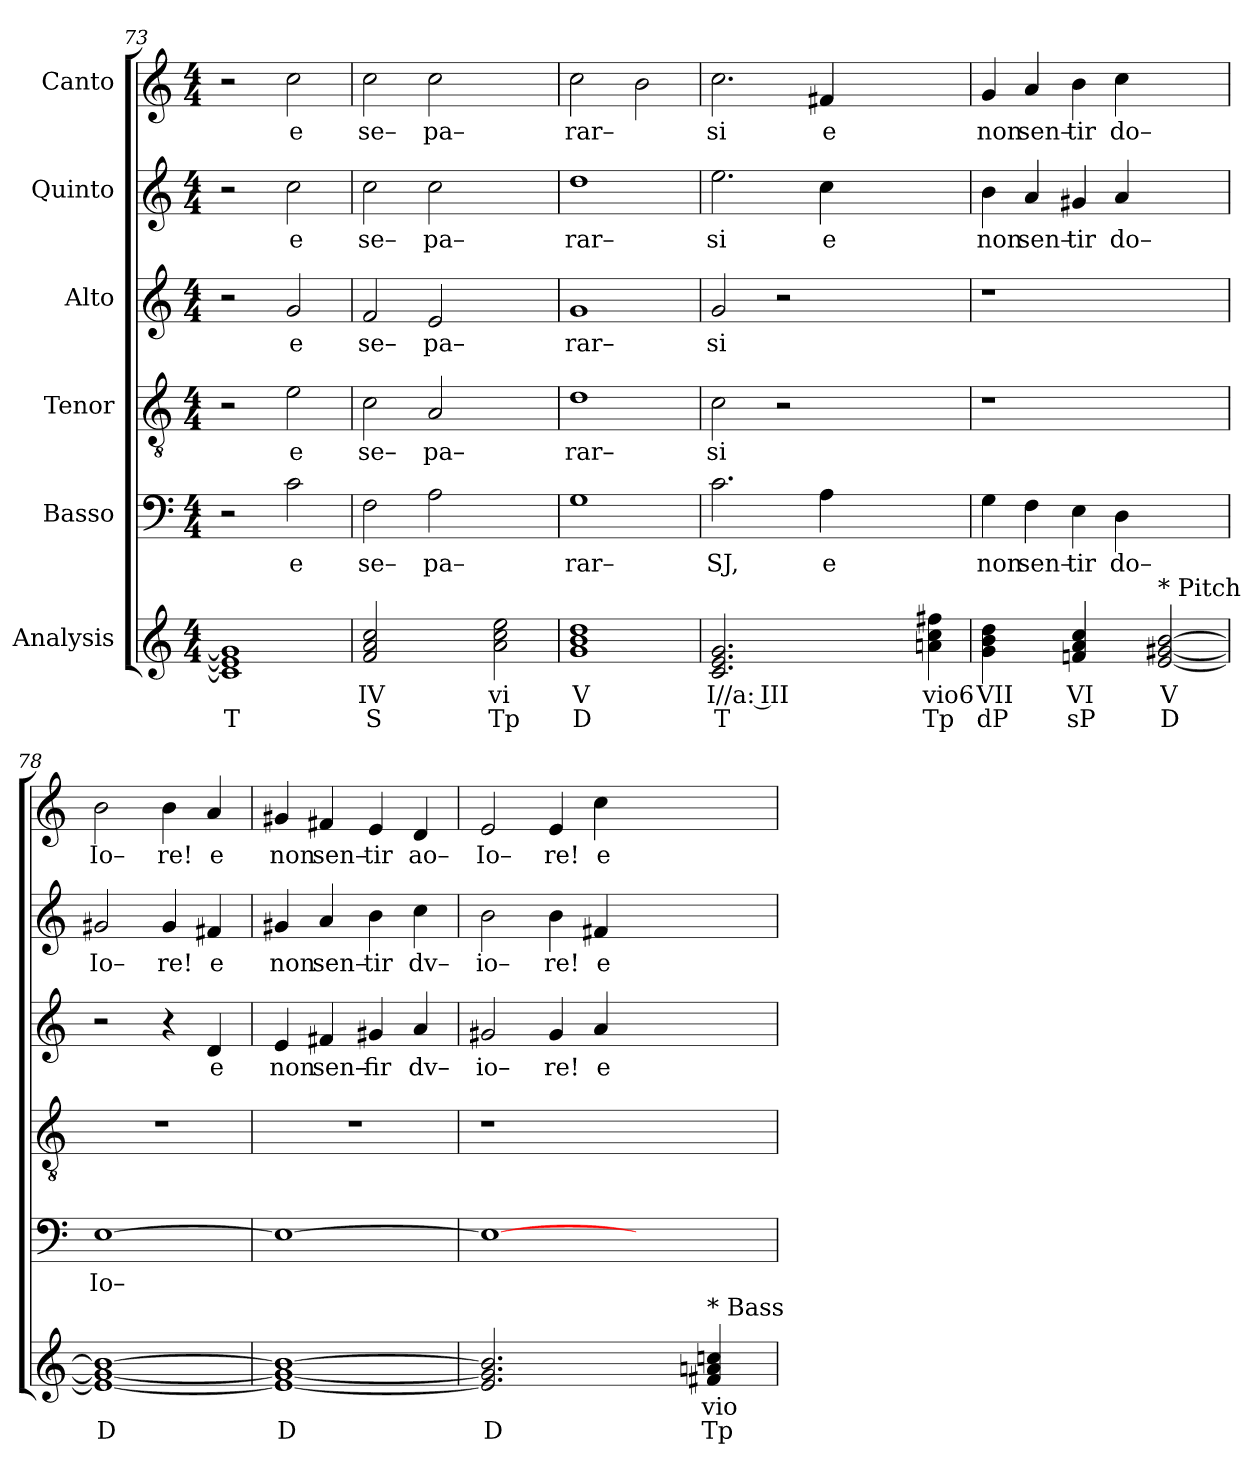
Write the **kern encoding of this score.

**kern	**text	**text	**kern	**text	**kern	**text	**kern	**text	**kern	**text	**kern	**text
*part6	*part6	*part6	*part5	*part5	*part4	*part4	*part3	*part3	*part2	*part2	*part1	*part1
*staff6	*staff6	*staff6	*staff5	*staff5	*staff4	*staff4	*staff3	*staff3	*staff2	*staff2	*staff1	*staff1
*I"Analysis	*	*	*I"Basso	*	*I"Tenor	*	*I"Alto	*	*I"Quinto	*	*I"Canto	*
*	*	*	*clefF4	*	*clefGv2	*	*clefG2	*	*clefG2	*	*clefG2	*
*k[]	*	*	*k[]	*	*k[]	*	*k[]	*	*k[]	*	*k[]	*
*M4/4	*	*	*M4/4	*	*M4/4	*	*M4/4	*	*M4/4	*	*M4/4	*
=73	=73	=73	=73	=73	=73	=73	=73	=73	=73	=73	=73	=73
1c] 1e] 1g]	.	T	2r	.	2r	.	2r	.	2r	.	2r	.
!	!	!	!	!LO:LY:b	!	!	!	!	!	!	!	!
!	!	!	!	!	!	!LO:LY:b	!	!	!	!	!	!
!	!	!	!	!	!	!	!	!LO:LY:b	!	!	!	!
!	!	!	!	!	!	!	!	!	!	!LO:LY:b	!	!
!	!	!	!	!	!	!	!	!	!	!	!	!LO:LY:b
.	.	.	2c\	e	2e\	e	2g/	e	2cc\	e	2cc\	e
=74	=74	=74	=74	=74	=74	=74	=74	=74	=74	=74	=74	=74
!	!	!	!	!LO:LY:b	!	!	!	!	!	!	!	!
!	!	!	!	!	!	!LO:LY:b	!	!	!	!	!	!
!	!	!	!	!	!	!	!	!LO:LY:b	!	!	!	!
!	!	!	!	!	!	!	!	!	!	!LO:LY:b	!	!
!	!	!	!	!	!	!	!	!	!	!	!	!LO:LY:b
2f 2a 2cc	IV	S	2F\	se–	2c\	se–	2f/	se–	2cc\	se–	2cc\	se–
!	!	!	!	!LO:LY:b	!	!	!	!	!	!	!	!
!	!	!	!	!	!	!LO:LY:b	!	!	!	!	!	!
!	!	!	!	!	!	!	!	!LO:LY:b	!	!	!	!
!	!	!	!	!	!	!	!	!	!	!LO:LY:b	!	!
!	!	!	!	!	!	!	!	!	!	!	!	!LO:LY:b
2ryy	.	.	2A\	pa–	2A/	pa–	2e/	pa–	2cc\	pa–	2cc\	pa–
2a 2cc 2ee	vi	Tp	2ryy	.	2ryy	.	2ryy	.	2ryy	.	2ryy	.
=75	=75	=75	=75	=75	=75	=75	=75	=75	=75	=75	=75	=75
!	!	!	!	!LO:LY:b	!	!	!	!	!	!	!	!
!	!	!	!	!	!	!LO:LY:b	!	!	!	!	!	!
!	!	!	!	!	!	!	!	!LO:LY:b	!	!	!	!
!	!	!	!	!	!	!	!	!	!	!LO:LY:b	!	!
!	!	!	!	!	!	!	!	!	!	!	!	!LO:LY:b
1g 1b 1dd	V	D	1G	rar–	1d	rar–	1g	rar–	1dd	rar–	2cc\	rar–
.	.	.	.	.	.	.	.	.	.	.	2b\	.
=76	=76	=76	=76	=76	=76	=76	=76	=76	=76	=76	=76	=76
!	!	!	!	!LO:LY:b	!	!	!	!	!	!	!	!
!	!	!	!	!	!	!LO:LY:b	!	!	!	!	!	!
!	!	!	!	!	!	!	!	!LO:LY:b	!	!	!	!
!	!	!	!	!	!	!	!	!	!	!LO:LY:b	!	!
!	!	!	!	!	!	!	!	!	!	!	!	!LO:LY:b
2.c 2.e 2.g	I//a: III	T	2.c\	SJ,	2c\	si	2g/	si	2.ee\	si	2.cc\	si
.	.	.	.	.	2r	.	2r	.	.	.	.	.
!	!	!	!	!LO:LY:b	!	!	!	!	!	!	!	!
!	!	!	!	!	!	!	!	!	!	!LO:LY:b	!	!
!	!	!	!	!	!	!	!	!	!	!	!	!LO:LY:b
2.ryy	.	.	4A\	e	.	.	.	.	4cc\	e	4f#X/	e
.	.	.	2.ryy	.	2.ryy	.	2.ryy	.	2.ryy	.	2.ryy	.
4an 4cc 4ff#X	vio6	Tp	.	.	.	.	.	.	.	.	.	.
=77	=77	=77	=77	=77	=77	=77	=77	=77	=77	=77	=77	=77
!	!	!	!	!LO:LY:b	!	!	!	!	!	!	!	!
!	!	!	!	!	!	!	!	!	!	!LO:LY:b	!	!
!	!	!	!	!	!	!	!	!	!	!	!	!LO:LY:b
4g 4b 4dd	VII	dP	4G\	non	1r	.	1r	.	4b\	non	4g/	non
!	!	!	!	!LO:LY:b	!	!	!	!	!	!	!	!
!	!	!	!	!	!	!	!	!	!	!LO:LY:b	!	!
!	!	!	!	!	!	!	!	!	!	!	!	!LO:LY:b
4ryy	.	.	4F\	sen–	.	.	.	.	4a/	sen–	4a/	sen–
!	!	!	!	!LO:LY:b	!	!	!	!	!	!	!	!
!	!	!	!	!	!	!	!	!	!	!LO:LY:b	!	!
!	!	!	!	!	!	!	!	!	!	!	!	!LO:LY:b
4fn 4a 4cc	VI	sP	4E\	tir	.	.	.	.	4g#X/	tir	4b\	tir
!	!	!	!	!LO:LY:b	!	!	!	!	!	!	!	!
!	!	!	!	!	!	!	!	!	!	!LO:LY:b	!	!
!	!	!	!	!	!	!	!	!	!	!	!	!LO:LY:b
4ryy	.	.	4D\	do–	.	.	.	.	4a/	do–	4cc\	do–
!LO:TX:a:t=* Pitch	!	!	!	!	!	!	!	!	!	!	!	!
[2e [2g#X [2b	V	D	2ryy	.	2ryy	.	2ryy	.	2ryy	.	2ryy	.
=78	=78	=78	=78	=78	=78	=78	=78	=78	=78	=78	=78	=78
!	!	!	!	!LO:LY:b	!	!	!	!	!	!	!	!
!	!	!	!	!	!	!	!	!	!	!LO:LY:b	!	!
!	!	!	!	!	!	!	!	!	!	!	!	!LO:LY:b
1e_ 1g#_ 1b_	.	D	[1E	Io–	1r	.	2r	.	2g#X/	Io–	2b\	Io–
!	!	!	!	!	!	!	!	!	!	!LO:LY:b	!	!
!	!	!	!	!	!	!	!	!	!	!	!	!LO:LY:b
.	.	.	.	.	.	.	4r	.	4g#/	re!	4b\	re!
!	!	!	!	!	!	!	!	!LO:LY:b	!	!	!	!
!	!	!	!	!	!	!	!	!	!	!LO:LY:b	!	!
!	!	!	!	!	!	!	!	!	!	!	!	!LO:LY:b
.	.	.	.	.	.	.	4d/	e	4f#X/	e	4a/	e
=79	=79	=79	=79	=79	=79	=79	=79	=79	=79	=79	=79	=79
!	!	!	!	!	!	!	!	!LO:LY:b	!	!	!	!
!	!	!	!	!	!	!	!	!	!	!LO:LY:b	!	!
!	!	!	!	!	!	!	!	!	!	!	!	!LO:LY:b
1e_ 1g#_ 1b_	.	D	1E_	.	1r	.	4e/	non	4g#X/	non	4g#X/	non
!	!	!	!	!	!	!	!	!LO:LY:b	!	!	!	!
!	!	!	!	!	!	!	!	!	!	!LO:LY:b	!	!
!	!	!	!	!	!	!	!	!	!	!	!	!LO:LY:b
.	.	.	.	.	.	.	4f#X/	sen–	4a/	sen–	4f#X/	sen–
!	!	!	!	!	!	!	!	!LO:LY:b	!	!	!	!
!	!	!	!	!	!	!	!	!	!	!LO:LY:b	!	!
!	!	!	!	!	!	!	!	!	!	!	!	!LO:LY:b
.	.	.	.	.	.	.	4g#X/	fir	4b\	tir	4e/	tir
!	!	!	!	!	!	!	!	!LO:LY:b	!	!	!	!
!	!	!	!	!	!	!	!	!	!	!LO:LY:b	!	!
!	!	!	!	!	!	!	!	!	!	!	!	!LO:LY:b
.	.	.	.	.	.	.	4a/	dv–	4cc\	dv–	4d/	ao–
=80	=80	=80	=80	=80	=80	=80	=80	=80	=80	=80	=80	=80
!	!	!	!	!	!	!	!	!LO:LY:b	!	!	!	!
!	!	!	!	!	!	!	!	!	!	!LO:LY:b	!	!
!	!	!	!	!	!	!	!	!	!	!	!	!LO:LY:b
2.e] 2.g#] 2.b]	.	D	1E_	.	1r	.	2g#X/	io–	2b\	io–	2e/	Io–
!	!	!	!	!	!	!	!	!LO:LY:b	!	!	!	!
!	!	!	!	!	!	!	!	!	!	!LO:LY:b	!	!
!	!	!	!	!	!	!	!	!	!	!	!	!LO:LY:b
.	.	.	.	.	.	.	4g#/	re!	4b\	re!	4e/	re!
!	!	!	!	!	!	!	!	!LO:LY:b	!	!	!	!
!	!	!	!	!	!	!	!	!	!	!LO:LY:b	!	!
!	!	!	!	!	!	!	!	!	!	!	!	!LO:LY:b
2.ryy	.	.	.	.	.	.	4a/	e	4f#X/	e	4cc\	e
.	.	.	2.ryy	.	2.ryy	.	2.ryy	.	2.ryy	.	2.ryy	.
!LO:TX:a:t=* Bass	!	!	!	!	!	!	!	!	!	!	!	!
4f#X 4an 4ccn	vio	Tp	.	.	.	.	.	.	.	.	.	.
=	=	=	=	=	=	=	=	=	=	=	=	=
*-	*-	*-	*-	*-	*-	*-	*-	*-	*-	*-	*-	*-
